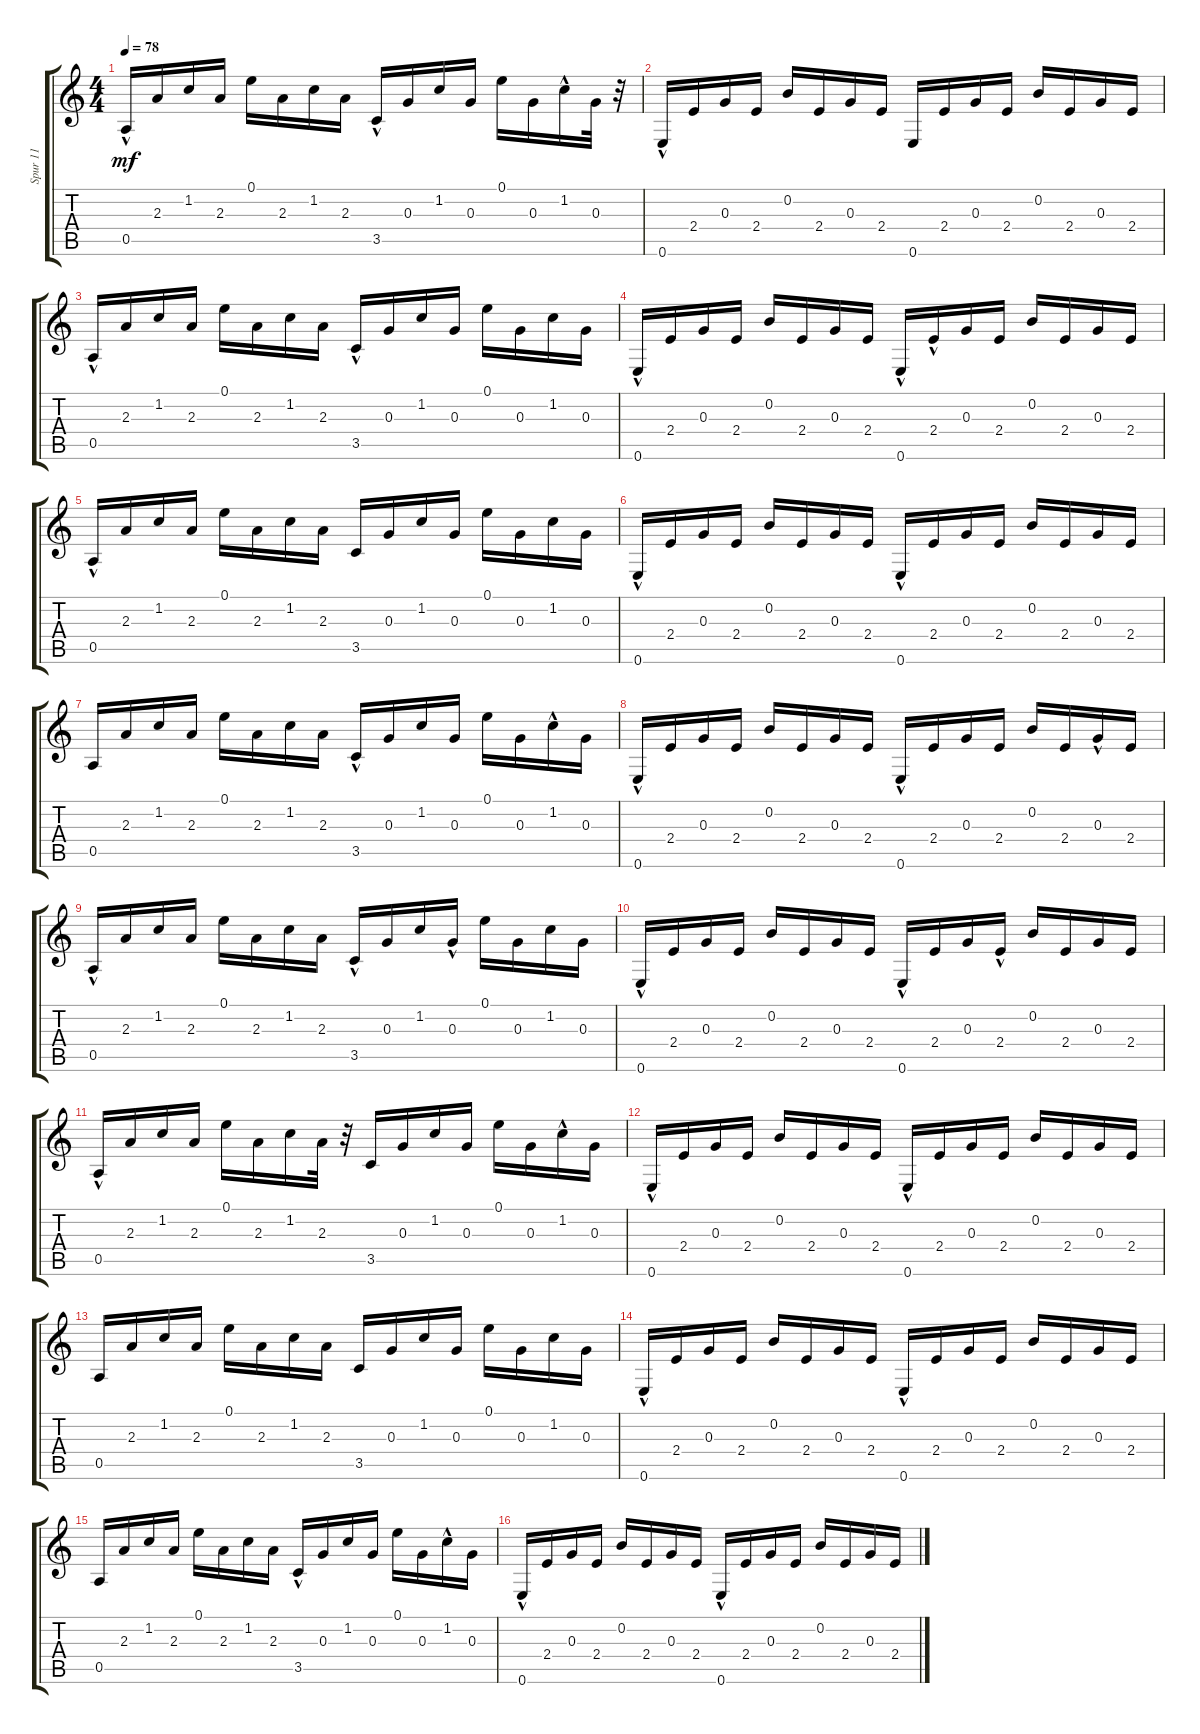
\track ("Spur 11" "Spur 11") {instrument acousticguitarsteel}
\staff {score tabs}
\tuning (E4 B3 G3 D3 A2 E2) {hide}
\ts (4 4)
\tempo 78
\clef g2
\ks c
0.5{hac}.16{dy mf} 2.3.16 1.2.16 2.3.16 0.1.16 2.3.16 1.2.16 2.3.16 3.5{hac}.16 0.3.16 1.2.16 0.3.16 0.1.16 0.3.16 1.2{hac}.16 0.3.32 r.32 |
0.6{hac}.16 2.4.16 0.3.16 2.4.16 0.2.16 2.4.16 0.3.16 2.4.16 0.6.16 2.4.16 0.3.16 2.4.16 0.2.16 2.4.16 0.3.16 2.4.16 |
0.5{hac}.16 2.3.16 1.2.16 2.3.16 0.1.16 2.3.16 1.2.16 2.3.16 3.5{hac}.16 0.3.16 1.2.16 0.3.16 0.1.16 0.3.16 1.2.16 0.3.16 |
0.6{hac}.16 2.4.16 0.3.16 2.4.16 0.2.16 2.4.16 0.3.16 2.4.16 0.6{hac}.16 2.4{hac}.16 0.3.16 2.4.16 0.2.16 2.4.16 0.3.16 2.4.16 |
0.5{hac}.16 2.3.16 1.2.16 2.3.16 0.1.16 2.3.16 1.2.16 2.3.16 3.5.16 0.3.16 1.2.16 0.3.16 0.1.16 0.3.16 1.2.16 0.3.16 |
0.6{hac}.16 2.4.16 0.3.16 2.4.16 0.2.16 2.4.16 0.3.16 2.4.16 0.6{hac}.16 2.4.16 0.3.16 2.4.16 0.2.16 2.4.16 0.3.16 2.4.16 |
0.5.16 2.3.16 1.2.16 2.3.16 0.1.16 2.3.16 1.2.16 2.3.16 3.5{hac}.16 0.3.16 1.2.16 0.3.16 0.1.16 0.3.16 1.2{hac}.16 0.3.16 |
0.6{hac}.16 2.4.16 0.3.16 2.4.16 0.2.16 2.4.16 0.3.16 2.4.16 0.6{hac}.16 2.4.16 0.3.16 2.4.16 0.2.16 2.4.16 0.3{hac}.16 2.4.16 |
0.5{hac}.16 2.3.16 1.2.16 2.3.16 0.1.16 2.3.16 1.2.16 2.3.16 3.5{hac}.16 0.3.16 1.2.16 0.3{hac}.16 0.1.16 0.3.16 1.2.16 0.3.16 |
0.6{hac}.16 2.4.16 0.3.16 2.4.16 0.2.16 2.4.16 0.3.16 2.4.16 0.6{hac}.16 2.4.16 0.3.16 2.4{hac}.16 0.2.16 2.4.16 0.3.16 2.4.16 |
0.5{hac}.16 2.3.16 1.2.16 2.3.16 0.1.16 2.3.16 1.2.16 2.3.32 r.32 3.5.16 0.3.16 1.2.16 0.3.16 0.1.16 0.3.16 1.2{hac}.16 0.3.16 |
0.6{hac}.16 2.4.16 0.3.16 2.4.16 0.2.16 2.4.16 0.3.16 2.4.16 0.6{hac}.16 2.4.16 0.3.16 2.4.16 0.2.16 2.4.16 0.3.16 2.4.16 |
0.5.16 2.3.16 1.2.16 2.3.16 0.1.16 2.3.16 1.2.16 2.3.16 3.5.16 0.3.16 1.2.16 0.3.16 0.1.16 0.3.16 1.2.16 0.3.16 |
0.6{hac}.16 2.4.16 0.3.16 2.4.16 0.2.16 2.4.16 0.3.16 2.4.16 0.6{hac}.16 2.4.16 0.3.16 2.4.16 0.2.16 2.4.16 0.3.16 2.4.16 |
0.5.16 2.3.16 1.2.16 2.3.16 0.1.16 2.3.16 1.2.16 2.3.16 3.5{hac}.16 0.3.16 1.2.16 0.3.16 0.1.16 0.3.16 1.2{hac}.16 0.3.16 |
0.6{hac}.16 2.4.16 0.3.16 2.4.16 0.2.16 2.4.16 0.3.16 2.4.16 0.6{hac}.16 2.4.16 0.3.16 2.4.16 0.2.16 2.4.16 0.3.16 2.4.16
